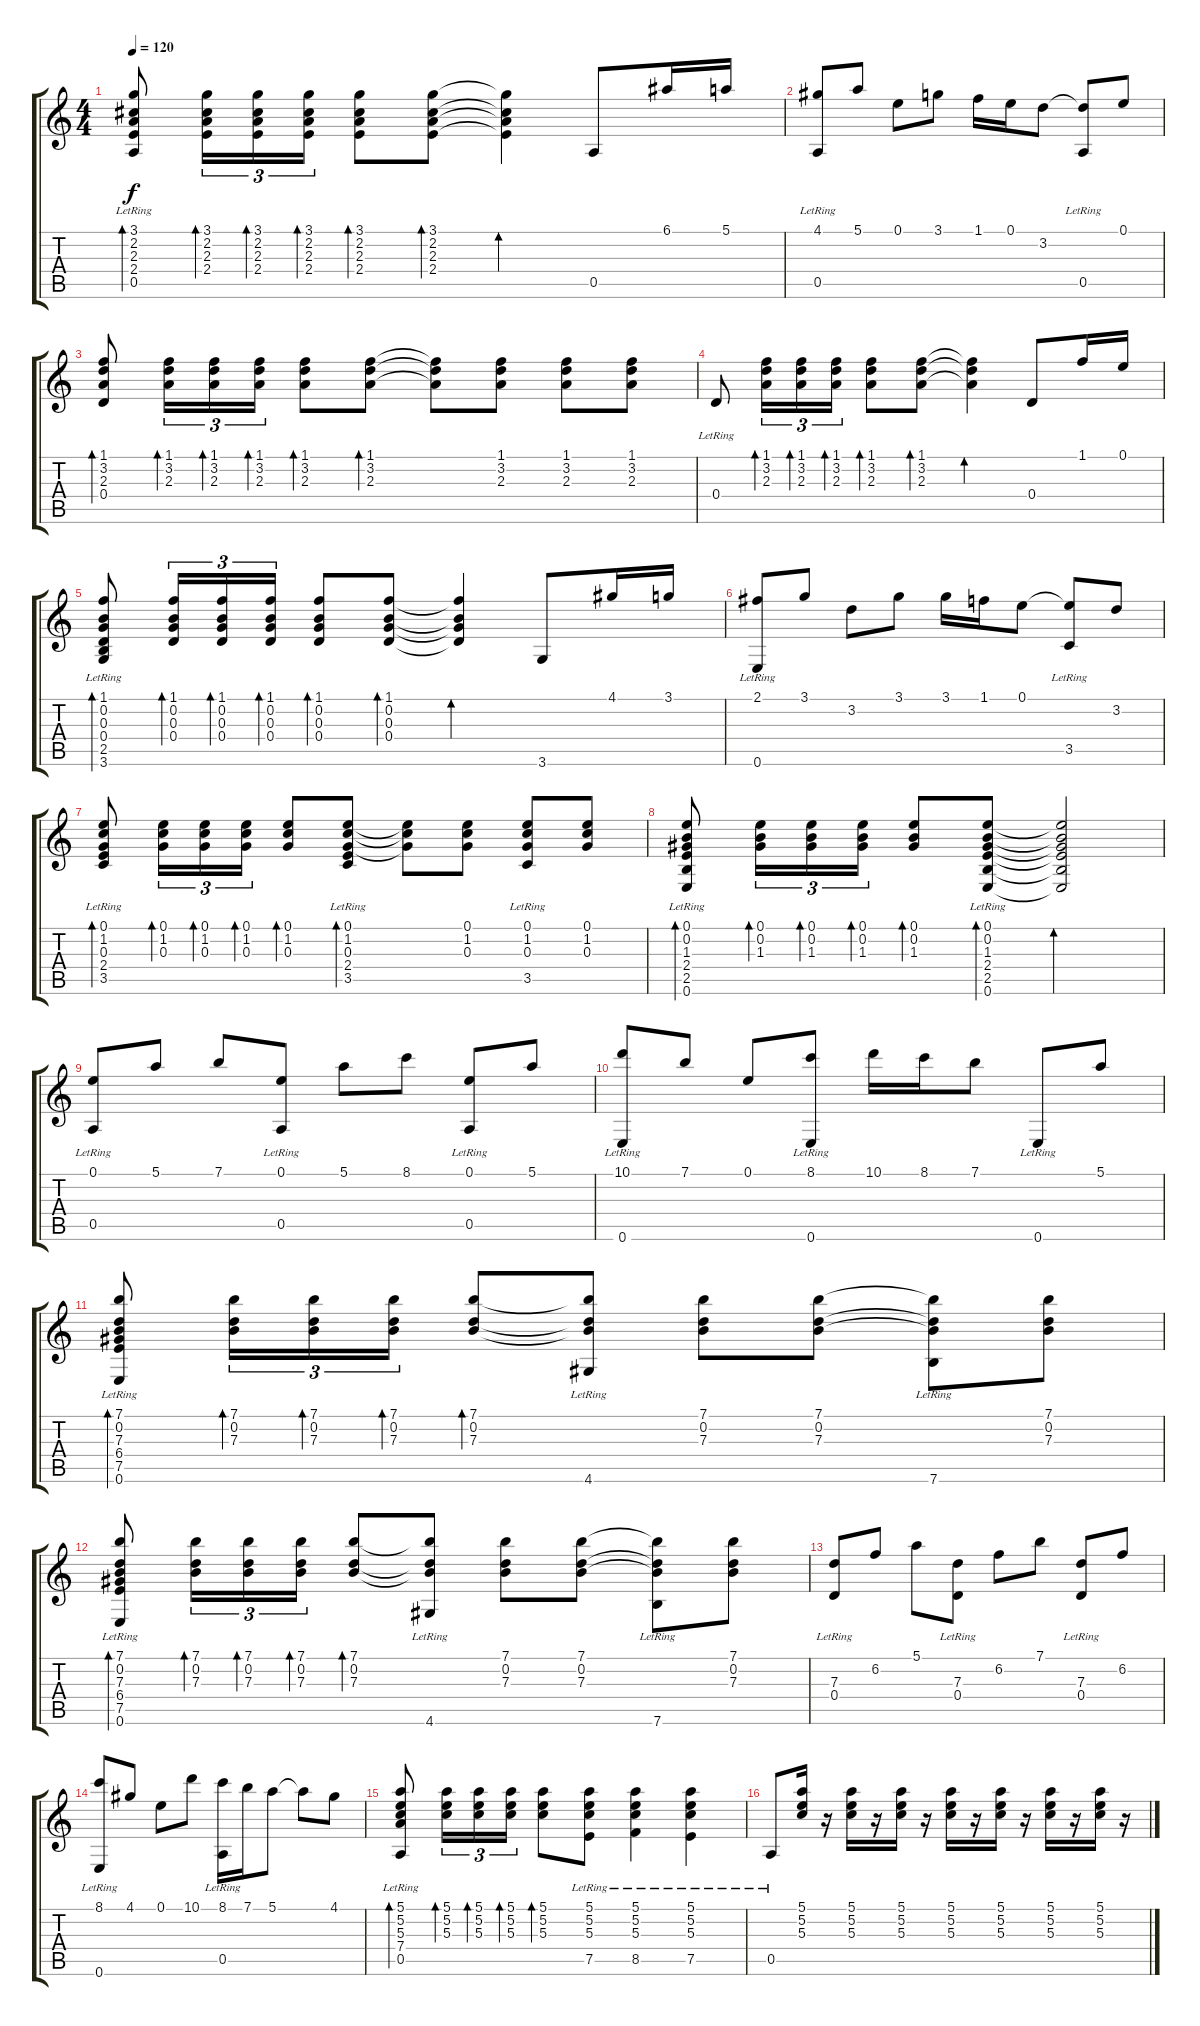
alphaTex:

\track "" {instrument acousticguitarnylon}
\staff {score tabs}
\tuning (E4 B3 G3 D3 A2 E2) {hide}
\ts (4 4)
\tempo 120
\clef g2
\ks c
(3.1 2.2 2.3 2.4 0.5{lr}).8{bd 30 dy f} (3.1 2.2 2.3 2.4).16{tu (3 2) bd 30} (3.1 2.2 2.3 2.4).16{tu (3 2) bd 30} (3.1 2.2 2.3 2.4).16{tu (3 2) bd 30} (3.1 2.2 2.3 2.4).8{bd 30} (3.1 2.2 2.3 2.4).8{bd 30} (3.1{t} 2.2{t} 2.3{t} 2.4{t}).4{bd 30} 0.5.8 6.1.16 5.1.16 |
(4.1 0.5{lr}).8 5.1.8 0.1.8 3.1.8 1.1.16 0.1.16 3.2.8 (3.2{t} 0.5{lr}).8 0.1.8 |
(1.1 3.2 2.3 0.4).8{bd 30} (1.1 3.2 2.3).16{tu (3 2) bd 30} (1.1 3.2 2.3).16{tu (3 2) bd 30} (1.1 3.2 2.3).16{tu (3 2) bd 30} (1.1 3.2 2.3).8{bd 30} (1.1 3.2 2.3).8{bd 30} (1.1{t} 3.2{t} 2.3{t}).8 (1.1 3.2 2.3).8 (1.1 3.2 2.3).8 (1.1 3.2 2.3).8 |
0.4{lr}.8 (1.1 3.2 2.3).16{tu (3 2) bd 30} (1.1 3.2 2.3).16{tu (3 2) bd 30} (1.1 3.2 2.3).16{tu (3 2) bd 30} (1.1 3.2 2.3).8{bd 30} (1.1 3.2 2.3).8{bd 30} (1.1{t} 3.2{t} 2.3{t}).4{bd 30} 0.4.8 1.1.16 0.1.16 |
(1.1 0.2 0.3 0.4 2.5 3.6{lr}).8{bd 30} (1.1 0.2 0.3 0.4).16{tu (3 2) bd 30} (1.1 0.2 0.3 0.4).16{tu (3 2) bd 30} (1.1 0.2 0.3 0.4).16{tu (3 2) bd 30} (1.1 0.2 0.3 0.4).8{bd 30} (1.1 0.2 0.3 0.4).8{bd 30} (1.1{t} 0.2{t} 0.3{t} 0.4{t}).4{bd 30} 3.6.8 4.1.16 3.1.16 |
(2.1 0.6{lr}).8 3.1.8 3.2.8 3.1.8 3.1.16 1.1.16 0.1.8 (0.1{t} 3.5{lr}).8 3.2.8 |
(0.1 1.2 0.3 2.4{lr} 3.5{lr}).8{bd 30} (0.1 1.2 0.3).16{tu (3 2) bd 30} (0.1 1.2 0.3).16{tu (3 2) bd 30} (0.1 1.2 0.3).16{tu (3 2) bd 30} (0.1 1.2 0.3).8{bd 30} (0.1 1.2 0.3 2.4 3.5{lr}).8{bd 30} (0.1{t} 1.2{t} 0.3{t}).8 (0.1 1.2 0.3).8 (0.1 1.2 0.3 3.5{lr}).8 (0.1 1.2 0.3).8 |
(0.1 0.2 1.3 2.4{lr} 2.5{lr} 0.6{lr}).8{bd 30} (0.1 0.2 1.3).16{tu (3 2) bd 30} (0.1 0.2 1.3).16{tu (3 2) bd 30} (0.1 0.2 1.3).16{tu (3 2) bd 30} (0.1 0.2 1.3).8{bd 30} (0.1 0.2 1.3 2.4 2.5 0.6{lr}).8{bd 30} (0.1{t} 0.2{t} 1.3{t} 2.4{t} 2.5{t} 0.6{t}).2{bd 30} |
(0.1 0.5{lr}).8 5.1.8 7.1.8 (0.1 0.5{lr}).8 5.1.8 8.1.8 (0.1 0.5{lr}).8 5.1.8 |
(10.1 0.6{lr}).8 7.1.8 0.1.8 (8.1 0.6{lr}).8 10.1.16 8.1.16 7.1.8 0.6{lr}.8 5.1.8 |
(7.1 0.2 7.3 6.4 7.5 0.6{lr}).8{bd 30} (7.1 0.2 7.3).16{tu (3 2) bd 30} (7.1 0.2 7.3).16{tu (3 2) bd 30} (7.1 0.2 7.3).16{tu (3 2) bd 30} (7.1 0.2 7.3).8{bd 30} (7.1{t} 0.2{t} 7.3{t} 4.6{lr}).8 (7.1 0.2 7.3).8 (7.1 0.2 7.3).8 (7.1{t} 0.2{t} 7.3{t} 7.6{lr}).8 (7.1 0.2 7.3).8 |
(7.1 0.2 7.3 6.4 7.5 0.6{lr}).8{bd 30} (7.1 0.2 7.3).16{tu (3 2) bd 30} (7.1 0.2 7.3).16{tu (3 2) bd 30} (7.1 0.2 7.3).16{tu (3 2) bd 30} (7.1 0.2 7.3).8{bd 30} (7.1{t} 0.2{t} 7.3{t} 4.6{lr}).8 (7.1 0.2 7.3).8 (7.1 0.2 7.3).8 (7.1{t} 0.2{t} 7.3{t} 7.6{lr}).8 (7.1 0.2 7.3).8 |
(7.3 0.4{lr}).8 6.2.8 5.1.8 (7.3 0.4{lr}).8 6.2.8 7.1.8 (7.3 0.4{lr}).8 6.2.8 |
(8.1 0.6{lr}).8 4.1.8 0.1.8 10.1.8 (8.1 0.5{lr}).16 7.1.16 5.1.8 5.1{t}.8 4.1.8 |
(5.1 5.2 5.3 7.4 0.5{lr}).8{bd 30} (5.1 5.2 5.3).16{tu (3 2) bd 30} (5.1 5.2 5.3).16{tu (3 2) bd 30} (5.1 5.2 5.3).16{tu (3 2) bd 30} (5.1 5.2 5.3).8{bd 30} (5.1 5.2 5.3 7.5{lr}).8 (5.1 5.2 5.3 8.5{lr}).4 (5.1 5.2 5.3 7.5{lr}).4 |
0.5{lr}.8 (5.1 5.2 5.3).16 r.16 (5.1 5.2 5.3).16 r.16 (5.1 5.2 5.3).16 r.16 (5.1 5.2 5.3).16 r.16 (5.1 5.2 5.3).16 r.16 (5.1 5.2 5.3).16 r.16 (5.1 5.2 5.3).16 r.16
